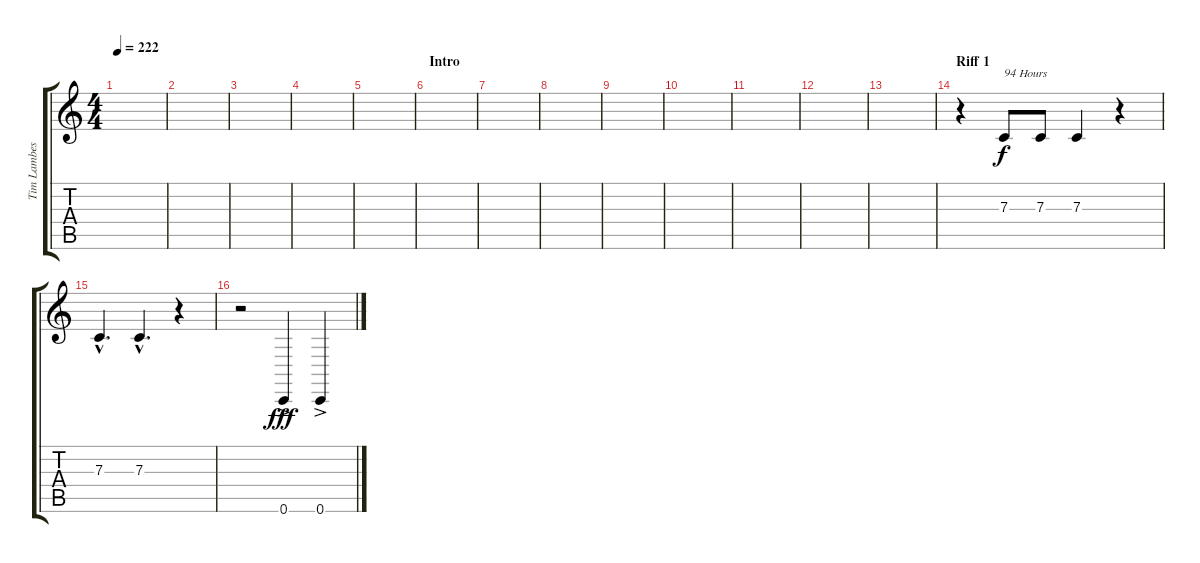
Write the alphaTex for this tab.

\track ("Tim Lambesis (Vocals)" "Tim Lambes") {instrument lead2sawtooth}
\staff {score tabs}
\tuning (D4 A3 F3 C3 G2 C2) {hide}
\ts (4 4)
\tempo 222
\clef g2
\ks c
|
|
|
|
|
\section ("" "Intro")
|
|
|
|
|
|
|
|
\section ("" "Riff 1")
r.4 7.3.8{txt "94 Hours"} 7.3.8 7.3.4 r.4 |
7.3{hac}.4{d} 7.3{hac}.4{d} r.4 |
r.2 0.6{ac}.4{dy fff} 0.6{ac}.4
